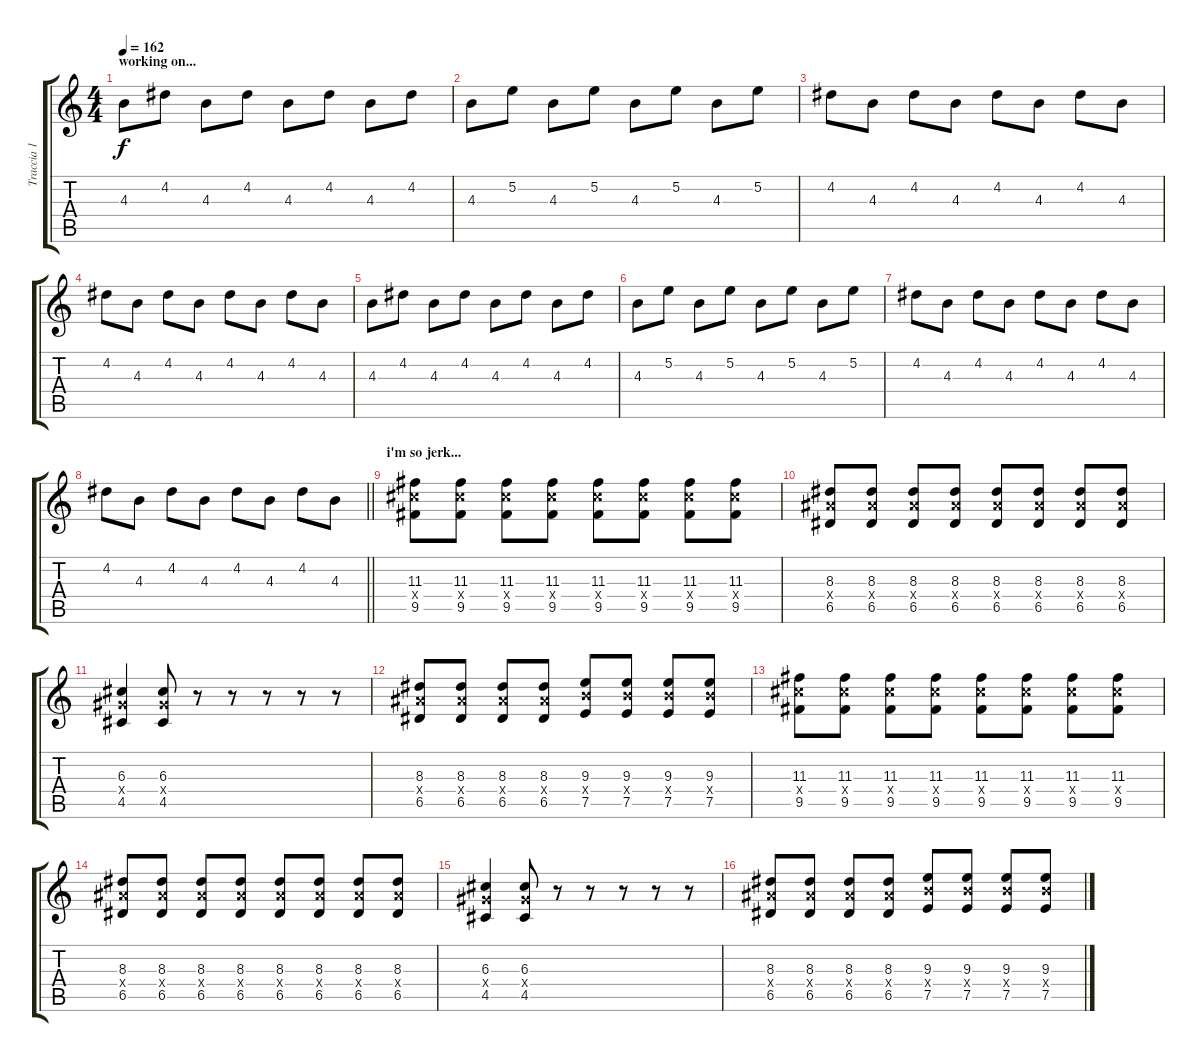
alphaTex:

\track ("Traccia 1" "Traccia 1") {instrument distortionguitar}
\staff {score tabs}
\tuning (E4 B3 G3 D3 A2 E2) {hide}
\ts (4 4)
\section ("" "working on...")
\tempo 162
\clef g2
\ks c
4.3.8{dy f} 4.2.8 4.3.8 4.2.8 4.3.8 4.2.8 4.3.8 4.2.8 |
4.3.8 5.2.8 4.3.8 5.2.8 4.3.8 5.2.8 4.3.8 5.2.8 |
4.2.8 4.3.8 4.2.8 4.3.8 4.2.8 4.3.8 4.2.8 4.3.8 |
4.2.8 4.3.8 4.2.8 4.3.8 4.2.8 4.3.8 4.2.8 4.3.8 |
4.3.8 4.2.8 4.3.8 4.2.8 4.3.8 4.2.8 4.3.8 4.2.8 |
4.3.8 5.2.8 4.3.8 5.2.8 4.3.8 5.2.8 4.3.8 5.2.8 |
4.2.8 4.3.8 4.2.8 4.3.8 4.2.8 4.3.8 4.2.8 4.3.8 |
\barLineRight lightlight
4.2.8 4.3.8 4.2.8 4.3.8 4.2.8 4.3.8 4.2.8 4.3.8 |
\section ("" "i'm so jerk...")
(11.3 11.4{x} 9.5).8 (11.3 11.4{x} 9.5).8 (11.3 11.4{x} 9.5).8 (11.3 11.4{x} 9.5).8 (11.3 11.4{x} 9.5).8 (11.3 11.4{x} 9.5).8 (11.3 11.4{x} 9.5).8 (11.3 11.4{x} 9.5).8 |
(8.3 8.4{x} 6.5).8 (8.3 8.4{x} 6.5).8 (8.3 8.4{x} 6.5).8 (8.3 8.4{x} 6.5).8 (8.3 8.4{x} 6.5).8 (8.3 8.4{x} 6.5).8 (8.3 8.4{x} 6.5).8 (8.3 8.4{x} 6.5).8 |
(6.3 6.4{x} 4.5).4 (6.3 6.4{x} 4.5).8 r.8 r.8 r.8 r.8 r.8 |
(8.3 8.4{x} 6.5).8 (8.3 8.4{x} 6.5).8 (8.3 8.4{x} 6.5).8 (8.3 8.4{x} 6.5).8 (9.3 9.4{x} 7.5).8 (9.3 9.4{x} 7.5).8 (9.3 9.4{x} 7.5).8 (9.3 9.4{x} 7.5).8 |
(11.3 11.4{x} 9.5).8 (11.3 11.4{x} 9.5).8 (11.3 11.4{x} 9.5).8 (11.3 11.4{x} 9.5).8 (11.3 11.4{x} 9.5).8 (11.3 11.4{x} 9.5).8 (11.3 11.4{x} 9.5).8 (11.3 11.4{x} 9.5).8 |
(8.3 8.4{x} 6.5).8 (8.3 8.4{x} 6.5).8 (8.3 8.4{x} 6.5).8 (8.3 8.4{x} 6.5).8 (8.3 8.4{x} 6.5).8 (8.3 8.4{x} 6.5).8 (8.3 8.4{x} 6.5).8 (8.3 8.4{x} 6.5).8 |
(6.3 6.4{x} 4.5).4 (6.3 6.4{x} 4.5).8 r.8 r.8 r.8 r.8 r.8 |
(8.3 8.4{x} 6.5).8 (8.3 8.4{x} 6.5).8 (8.3 8.4{x} 6.5).8 (8.3 8.4{x} 6.5).8 (9.3 9.4{x} 7.5).8 (9.3 9.4{x} 7.5).8 (9.3 9.4{x} 7.5).8 (9.3 9.4{x} 7.5).8
